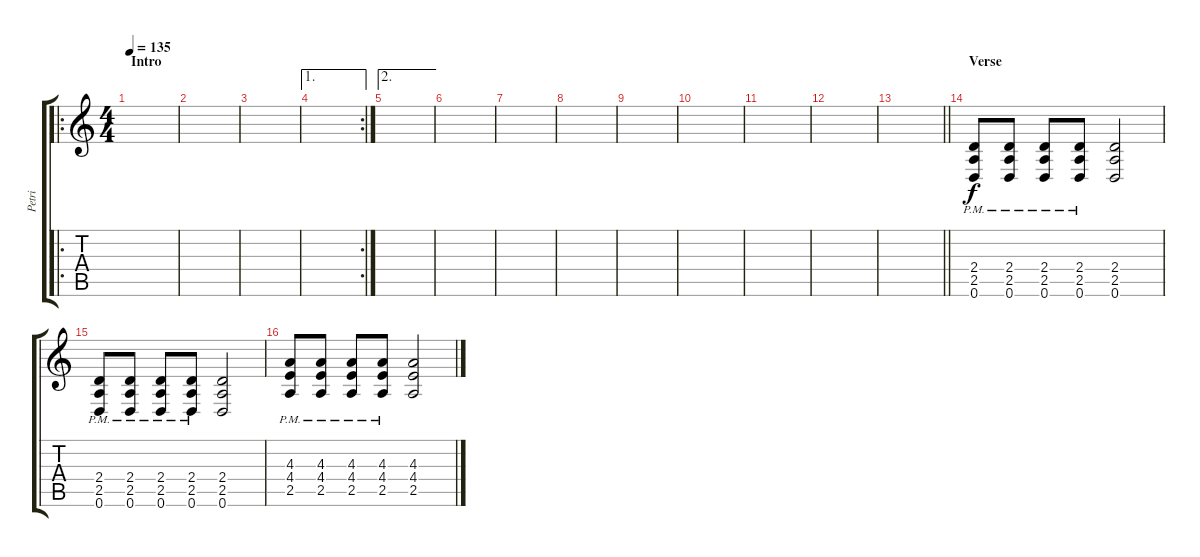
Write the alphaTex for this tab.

\track ("Petri" "Petri") {instrument distortionguitar}
\staff {score tabs}
\tuning (D4 A3 F3 C3 G2 D2) {hide}
\ro
\ts (4 4)
\section ("" "Intro")
\tempo 135
\clef g2
\ks c
|
|
|
\ae 1
\rc 2
|
\ae 2
|
|
|
|
|
|
|
|
\barLineRight lightlight
|
\section ("" "Verse")
(2.4{pm} 2.5{pm} 0.6{pm}).8 (2.4{pm} 2.5{pm} 0.6{pm}).8 (2.4{pm} 2.5{pm} 0.6{pm}).8 (2.4{pm} 2.5{pm} 0.6{pm}).8 (2.4 2.5 0.6).2 |
(2.4{pm} 2.5{pm} 0.6{pm}).8 (2.4{pm} 2.5{pm} 0.6{pm}).8 (2.4{pm} 2.5{pm} 0.6{pm}).8 (2.4{pm} 2.5{pm} 0.6{pm}).8 (2.4 2.5 0.6).2 |
(4.3{pm} 4.4{pm} 2.5{pm}).8 (4.3{pm} 4.4{pm} 2.5{pm}).8 (4.3{pm} 4.4{pm} 2.5{pm}).8 (4.3{pm} 4.4{pm} 2.5{pm}).8 (4.3 4.4 2.5).2
